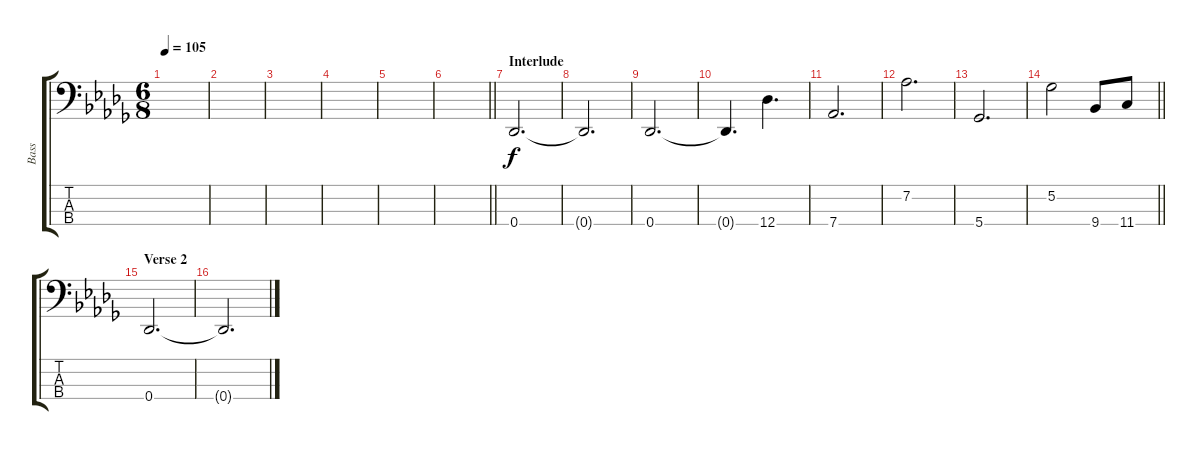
\track ("Bass" "Bass") {instrument electricbassfinger}
\staff {score tabs}
\tuning (Gb2 Db2 Ab1 Db1) {hide}
\ts (6 8)
\tempo 105
\clef f4
\ks db
|
|
|
|
|
\barLineRight lightlight
|
\section ("" "Interlude")
0.4.2{d} |
0.4{t}.2{d} |
0.4.2{d} |
0.4{t}.4{d} 12.4.4{d} |
7.4.2{d} |
7.2.2{d} |
5.4.2{d} |
\barLineRight lightlight
5.2.2 9.4.8 11.4.8 |
\section ("" "Verse 2")
0.4.2{d} |
0.4{t}.2{d}
